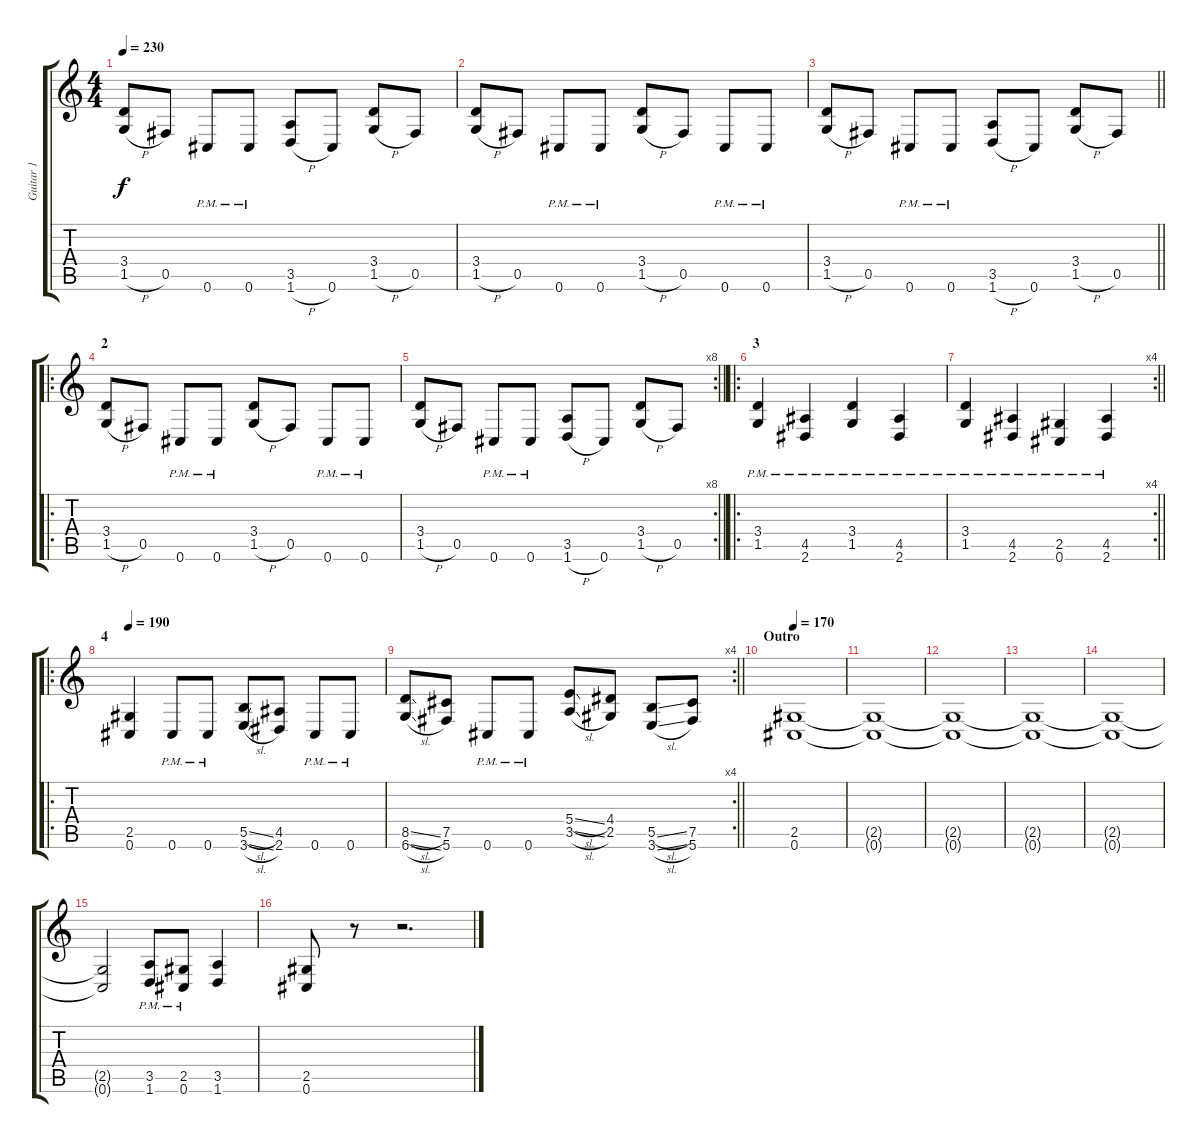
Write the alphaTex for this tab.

\track ("Guitar 1" "Guitar 1") {instrument distortionguitar}
\staff {score tabs}
\tuning (Db4 Ab3 E3 B2 Gb2 Db2) {hide}
\ts (4 4)
\tempo 230
\clef g2
\ks c
(3.4 1.5{h}).8{dy f} 0.5.8 0.6{pm}.8 0.6{pm}.8 (3.5 1.6{h}).8 0.6.8 (3.4 1.5{h}).8 0.5.8 |
(3.4 1.5{h}).8 0.5.8 0.6{pm}.8 0.6{pm}.8 (3.4 1.5{h}).8 0.5.8 0.6{pm}.8 0.6{pm}.8 |
\barLineRight lightlight
(3.4 1.5{h}).8 0.5.8 0.6{pm}.8 0.6{pm}.8 (3.5 1.6{h}).8 0.6.8 (3.4 1.5{h}).8 0.5.8 |
\ro
\section ("" "2")
(3.4 1.5{h}).8 0.5.8 0.6{pm}.8 0.6{pm}.8 (3.4 1.5{h}).8 0.5.8 0.6{pm}.8 0.6{pm}.8 |
\rc 8
\barLineRight lightlight
(3.4 1.5{h}).8 0.5.8 0.6{pm}.8 0.6{pm}.8 (3.5 1.6{h}).8 0.6.8 (3.4 1.5{h}).8 0.5.8 |
\ro
\section ("" "3")
(3.4{pm} 1.5{pm}).4 (4.5{pm} 2.6{pm}).4 (3.4{pm} 1.5{pm}).4 (4.5{pm} 2.6{pm}).4 |
\rc 4
\barLineRight lightlight
(3.4{pm} 1.5{pm}).4 (4.5{pm} 2.6{pm}).4 (2.5{pm} 0.6{pm}).4 (4.5{pm} 2.6{pm}).4 |
\ro
\section ("" "4")
\tempo 190
(2.5 0.6).4 0.6{pm}.8 0.6{pm}.8 (5.5{sl} 3.6{sl}).8 (4.5 2.6).8 0.6{pm}.8 0.6{pm}.8 |
\rc 4
\barLineRight lightlight
(8.5{sl} 6.6{sl}).8 (7.5 5.6).8 0.6{pm}.8 0.6{pm}.8 (5.4{sl} 3.5{sl}).8 (4.4 2.5).8 (5.5{sl} 3.6{sl}).8 (7.5 5.6).8 |
\section ("" "Outro")
\tempo 140
\tempo 170
(2.5 0.6).1 |
(2.5{t} 0.6{t}).1 |
(2.5{t} 0.6{t}).1 |
(2.5{t} 0.6{t}).1 |
(2.5{t} 0.6{t}).1 |
(2.5{t} 0.6{t}).2 (3.5{pm} 1.6{pm}).8 (2.5{pm} 0.6{pm}).8 (3.5 1.6).4 |
(2.5 0.6).8 r.8 r.2{d}
